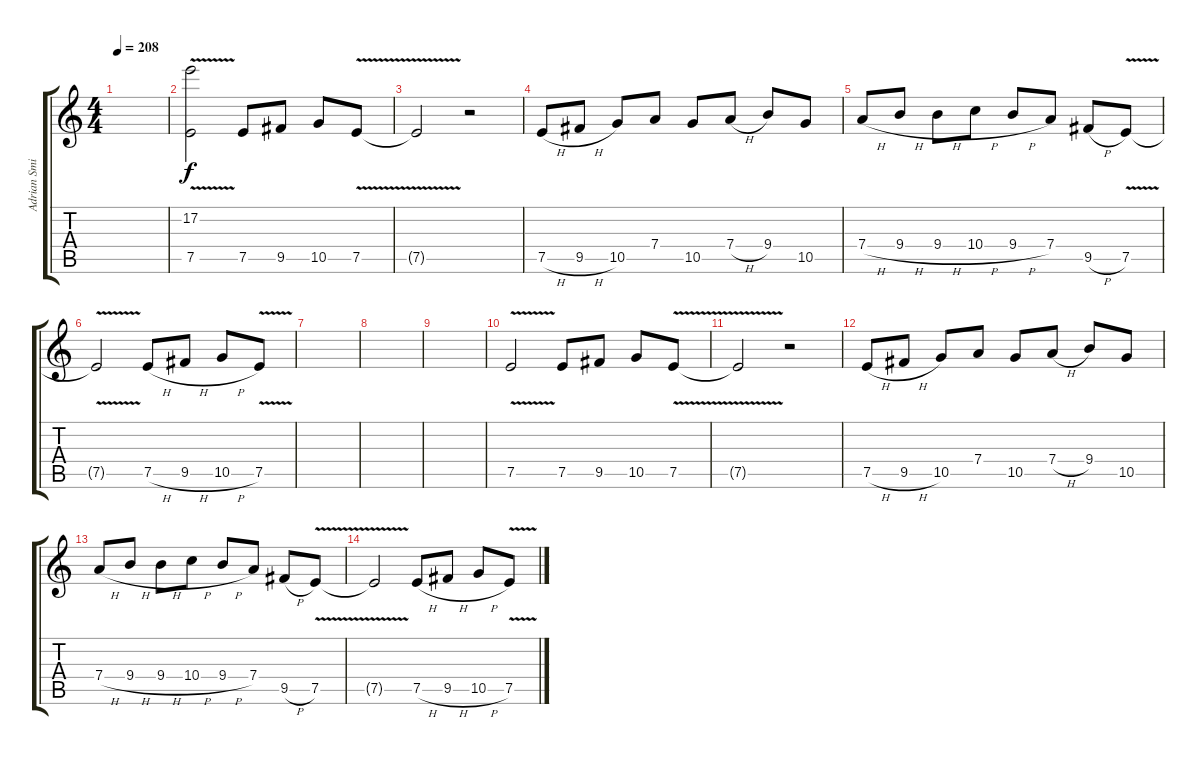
\track ("Adrian Smith Fills" "Adrian Smi") {instrument overdrivenguitar}
\staff {score tabs}
\tuning (E4 B3 G3 D3 A2 E2) {hide}
\ts (4 4)
\tempo 208
\clef g2
\ks c
|
(17.2{v} 7.5{v}).2 7.5.8 9.5.8 10.5.8 7.5{v}.8 |
7.5{t}.2 r.2 |
7.5{h}.8 9.5{h}.8 10.5.8 7.4.8 10.5.8 7.4{h}.8 9.4.8 10.5.8 |
7.4{h}.8 9.4{h}.8 9.4{h}.8 10.4{h}.8 9.4{h}.8 7.4.8 9.5{h}.8 7.5{v}.8 |
7.5{t}.2 7.5{h}.8 9.5{h}.8 10.5{h}.8 7.5{v}.8 |
|
|
|
7.5{v}.2 7.5.8 9.5.8 10.5.8 7.5{v}.8 |
7.5{t}.2 r.2 |
7.5{h}.8 9.5{h}.8 10.5.8 7.4.8 10.5.8 7.4{h}.8 9.4.8 10.5.8 |
7.4{h}.8 9.4{h}.8 9.4{h}.8 10.4{h}.8 9.4{h}.8 7.4.8 9.5{h}.8 7.5{v}.8 |
7.5{t}.2 7.5{h}.8 9.5{h}.8 10.5{h}.8 7.5{v}.8
